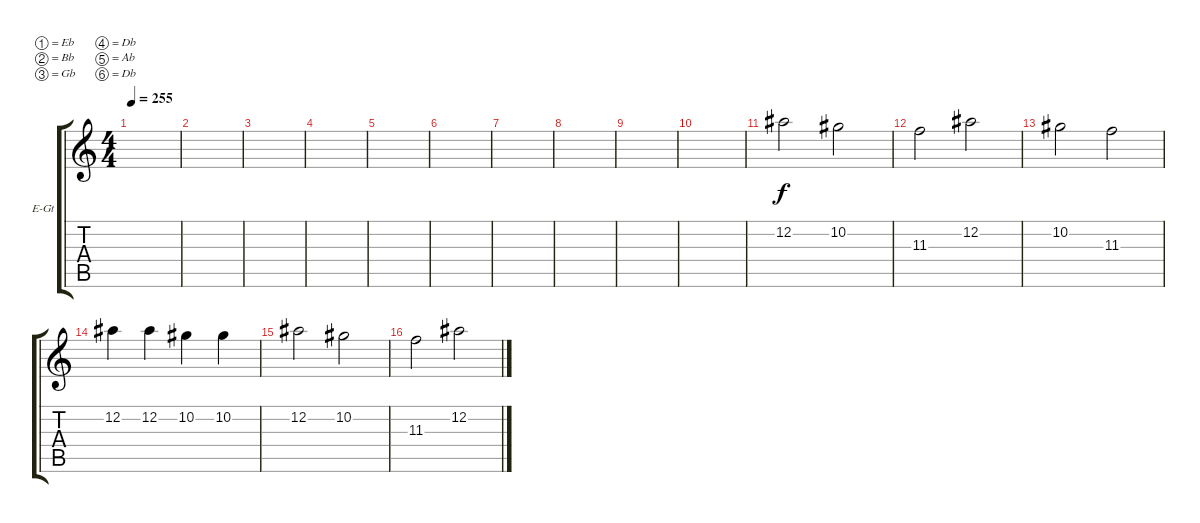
\bracketExtendMode groupsimilarinstruments
\firstSystemTrackNameOrientation horizontal
\otherSystemsTrackNameOrientation horizontal
\track ("Electric Guitar" "E-Gt") {instrument distortionguitar}
\staff {score tabs}
\tuning (Eb4 Bb3 Gb3 Db3 Ab2 Db2)
\ts (4 4)
\tempo 255
\clef g2
\scale
0.333333
\ks c
|
\scale
0.333333 |
\scale
0.333333 |
\scale
0.333333 |
\scale
0.333333 |
\scale
0.333333 |
\scale
0.333333 |
\scale
0.333333 |
\scale
0.333333 |
\scale
0.333333 |
\scale
0.333333 12.2.2 10.2.2 |
\scale
0.333333 11.3.2 12.2.2 |
\scale
0.333333 10.2.2 11.3.2 |
\scale
0.333333 12.2.4 12.2.4 10.2.4 10.2.4 |
\scale
0.333333 12.2.2 10.2.2 |
\scale
0.333333 11.3.2 12.2.2
